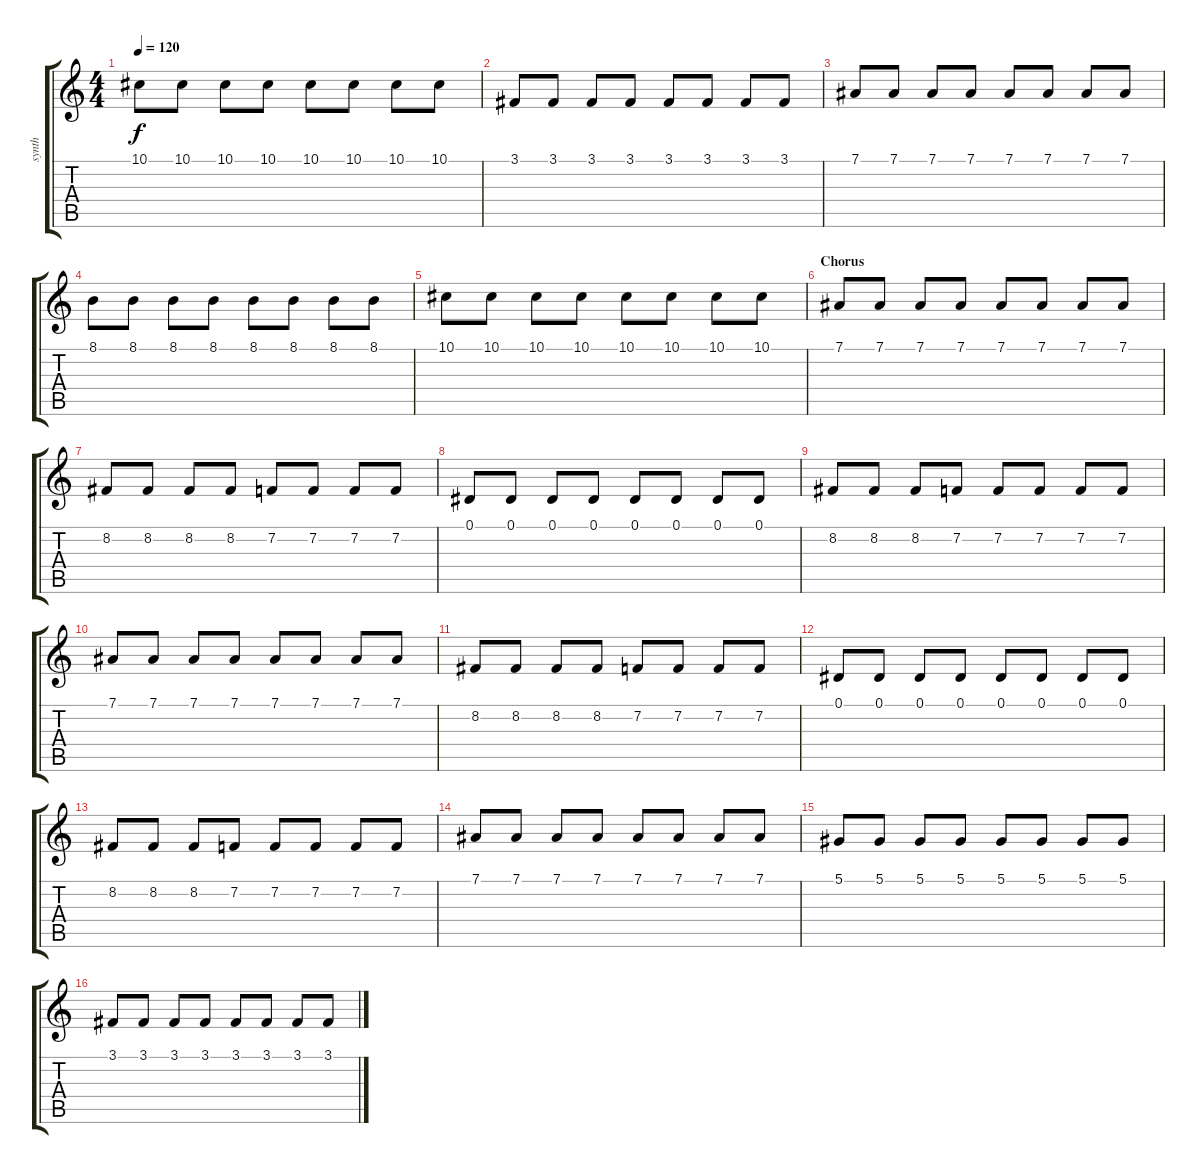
\track ("synth " "synth ") {instrument vibraphone}
\staff {score tabs}
\tuning (Eb4 Bb3 Gb3 Db3 Ab2 Eb2) {hide}
\ts (4 4)
\tempo 120
\clef g2
\ks c
10.1.8{dy f} 10.1.8 10.1.8 10.1.8 10.1.8 10.1.8 10.1.8 10.1.8 |
3.1.8 3.1.8 3.1.8 3.1.8 3.1.8 3.1.8 3.1.8 3.1.8 |
7.1.8 7.1.8 7.1.8 7.1.8 7.1.8 7.1.8 7.1.8 7.1.8 |
8.1.8 8.1.8 8.1.8 8.1.8 8.1.8 8.1.8 8.1.8 8.1.8 |
10.1.8 10.1.8 10.1.8 10.1.8 10.1.8 10.1.8 10.1.8 10.1.8 |
\section ("" "Chorus")
7.1.8 7.1.8 7.1.8 7.1.8 7.1.8 7.1.8 7.1.8 7.1.8 |
8.2.8 8.2.8 8.2.8 8.2.8 7.2.8 7.2.8 7.2.8 7.2.8 |
0.1.8 0.1.8 0.1.8 0.1.8 0.1.8 0.1.8 0.1.8 0.1.8 |
8.2.8 8.2.8 8.2.8 7.2.8 7.2.8 7.2.8 7.2.8 7.2.8 |
7.1.8 7.1.8 7.1.8 7.1.8 7.1.8 7.1.8 7.1.8 7.1.8 |
8.2.8 8.2.8 8.2.8 8.2.8 7.2.8 7.2.8 7.2.8 7.2.8 |
0.1.8 0.1.8 0.1.8 0.1.8 0.1.8 0.1.8 0.1.8 0.1.8 |
8.2.8 8.2.8 8.2.8 7.2.8 7.2.8 7.2.8 7.2.8 7.2.8 |
7.1.8 7.1.8 7.1.8 7.1.8 7.1.8 7.1.8 7.1.8 7.1.8 |
5.1.8 5.1.8 5.1.8 5.1.8 5.1.8 5.1.8 5.1.8 5.1.8 |
3.1.8 3.1.8 3.1.8 3.1.8 3.1.8 3.1.8 3.1.8 3.1.8
